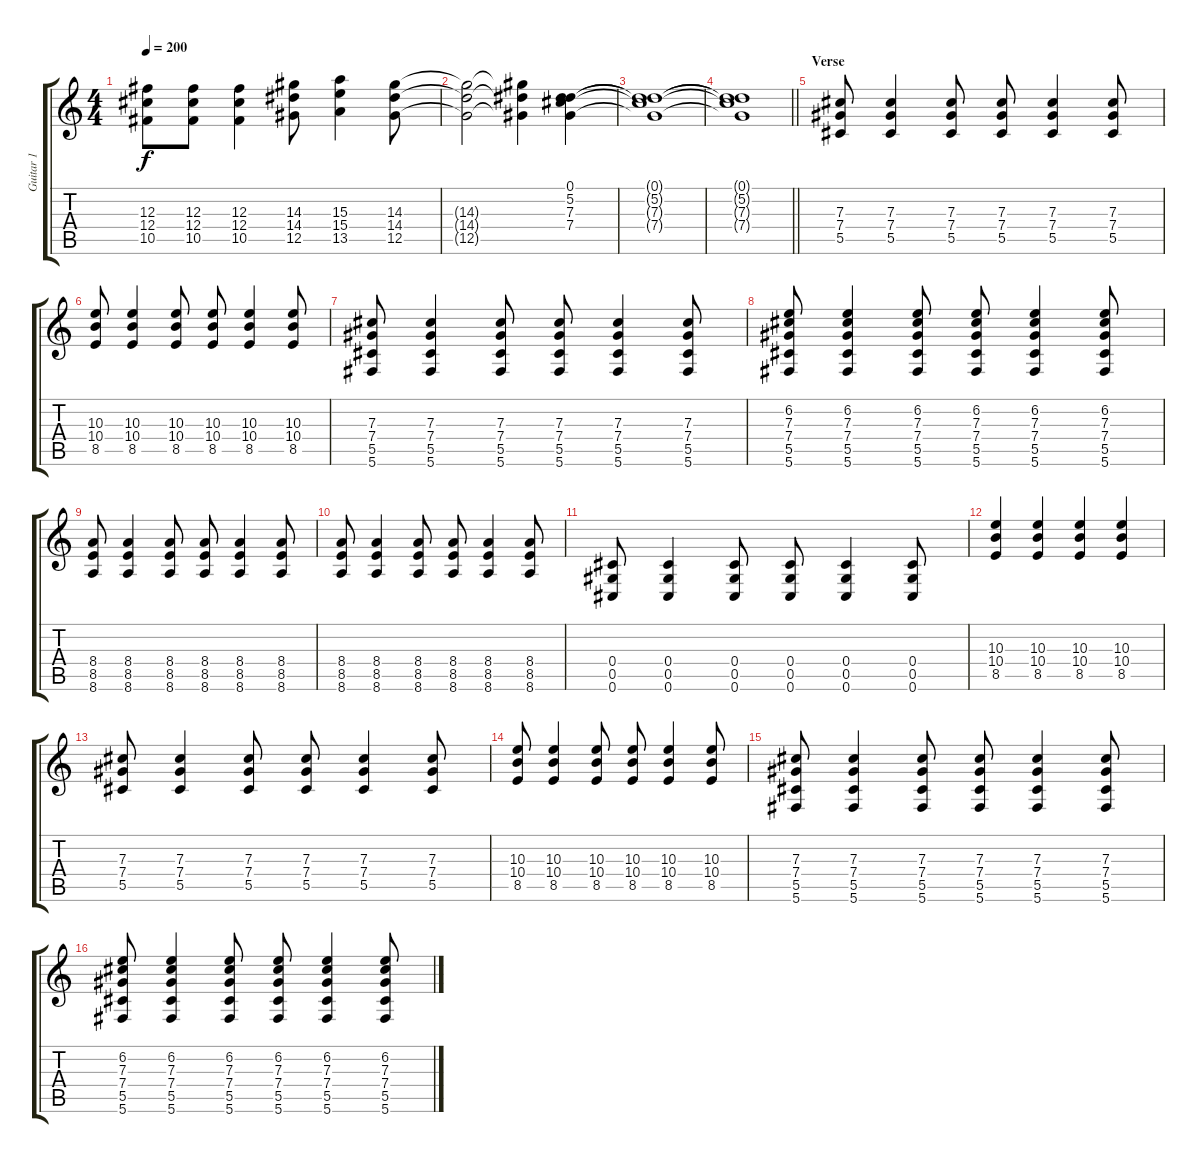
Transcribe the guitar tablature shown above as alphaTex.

\track ("Guitar 1" "Guitar 1") {instrument overdrivenguitar}
\staff {score tabs}
\tuning (Eb4 Bb3 Gb3 Db3 Ab2 Db2) {hide}
\ts (4 4)
\tempo 200
\clef g2
\ks c
(12.3{t} 12.4{t} 10.5{t}).8{dy f} (12.3 12.4 10.5).8 (12.3 12.4 10.5).4 (14.3 14.4 12.5).8 (15.3 15.4 13.5).4 (14.3 14.4 12.5).8 |
(14.3{t} 14.4{t} 12.5{t}).2 (14.3{t} 14.4{t} 12.5{t}).4 (0.1 5.2 7.3 7.4).4 |
(0.1{t} 5.2{t} 7.3{t} 7.4{t}).1 |
\barLineRight lightlight
(0.1{t} 5.2{t} 7.3{t} 7.4{t}).1 |
\section ("" "Verse")
(7.3 7.4 5.5).8 (7.3 7.4 5.5).4 (7.3 7.4 5.5).8 (7.3 7.4 5.5).8 (7.3 7.4 5.5).4 (7.3 7.4 5.5).8 |
(10.3 10.4 8.5).8 (10.3 10.4 8.5).4 (10.3 10.4 8.5).8 (10.3 10.4 8.5).8 (10.3 10.4 8.5).4 (10.3 10.4 8.5).8 |
(7.3 7.4 5.5 5.6).8 (7.3 7.4 5.5 5.6).4 (7.3 7.4 5.5 5.6).8 (7.3 7.4 5.5 5.6).8 (7.3 7.4 5.5 5.6).4 (7.3 7.4 5.5 5.6).8 |
(6.2 7.3 7.4 5.5 5.6).8 (6.2 7.3 7.4 5.5 5.6).4 (6.2 7.3 7.4 5.5 5.6).8 (6.2 7.3 7.4 5.5 5.6).8 (6.2 7.3 7.4 5.5 5.6).4 (6.2 7.3 7.4 5.5 5.6).8 |
(8.4 8.5 8.6).8 (8.4 8.5 8.6).4 (8.4 8.5 8.6).8 (8.4 8.5 8.6).8 (8.4 8.5 8.6).4 (8.4 8.5 8.6).8 |
(8.4 8.5 8.6).8 (8.4 8.5 8.6).4 (8.4 8.5 8.6).8 (8.4 8.5 8.6).8 (8.4 8.5 8.6).4 (8.4 8.5 8.6).8 |
(0.4 0.5 0.6).8 (0.4 0.5 0.6).4 (0.4 0.5 0.6).8 (0.4 0.5 0.6).8 (0.4 0.5 0.6).4 (0.4 0.5 0.6).8 |
(10.3 10.4 8.5).4 (10.3 10.4 8.5).4 (10.3 10.4 8.5).4 (10.3 10.4 8.5).4 |
(7.3 7.4 5.5).8 (7.3 7.4 5.5).4 (7.3 7.4 5.5).8 (7.3 7.4 5.5).8 (7.3 7.4 5.5).4 (7.3 7.4 5.5).8 |
(10.3 10.4 8.5).8 (10.3 10.4 8.5).4 (10.3 10.4 8.5).8 (10.3 10.4 8.5).8 (10.3 10.4 8.5).4 (10.3 10.4 8.5).8 |
(7.3 7.4 5.5 5.6).8 (7.3 7.4 5.5 5.6).4 (7.3 7.4 5.5 5.6).8 (7.3 7.4 5.5 5.6).8 (7.3 7.4 5.5 5.6).4 (7.3 7.4 5.5 5.6).8 |
(6.2 7.3 7.4 5.5 5.6).8 (6.2 7.3 7.4 5.5 5.6).4 (6.2 7.3 7.4 5.5 5.6).8 (6.2 7.3 7.4 5.5 5.6).8 (6.2 7.3 7.4 5.5 5.6).4 (6.2 7.3 7.4 5.5 5.6).8
